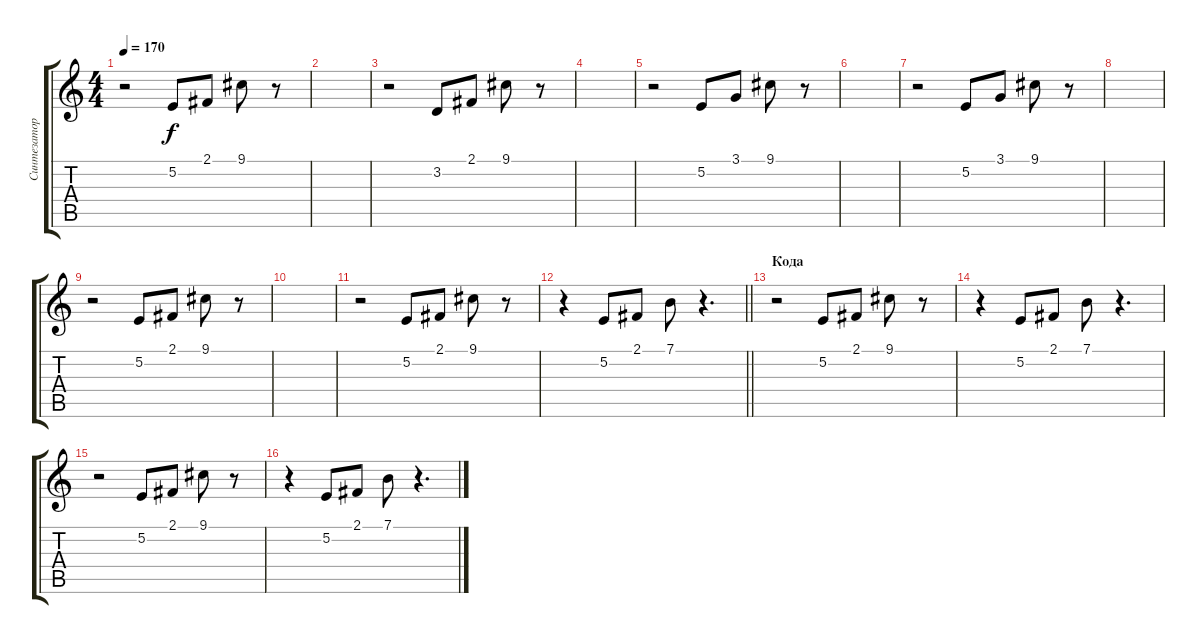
\track ("Синтезатор" "Синтезатор") {instrument electricpiano1}
\staff {score tabs}
\tuning (E4 B3 G3 D3 A2 E2) {hide}
\ts (4 4)
\tempo 170
\clef g2
\ks c
r.2{dy f} 5.2.8 2.1.8 9.1.8 r.8 |
|
r.2 3.2.8 2.1.8 9.1.8 r.8 |
|
r.2 5.2.8 3.1.8 9.1.8 r.8 |
|
r.2 5.2.8 3.1.8 9.1.8 r.8 |
|
r.2 5.2.8 2.1.8 9.1.8 r.8 |
|
r.2 5.2.8 2.1.8 9.1.8 r.8 |
\barLineRight lightlight
r.4 5.2.8 2.1.8 7.1.8 r.4{d} |
\section ("" "Кода")
r.2 5.2.8 2.1.8 9.1.8 r.8 |
r.4 5.2.8 2.1.8 7.1.8 r.4{d} |
r.2 5.2.8 2.1.8 9.1.8 r.8 |
r.4 5.2.8 2.1.8 7.1.8 r.4{d}
